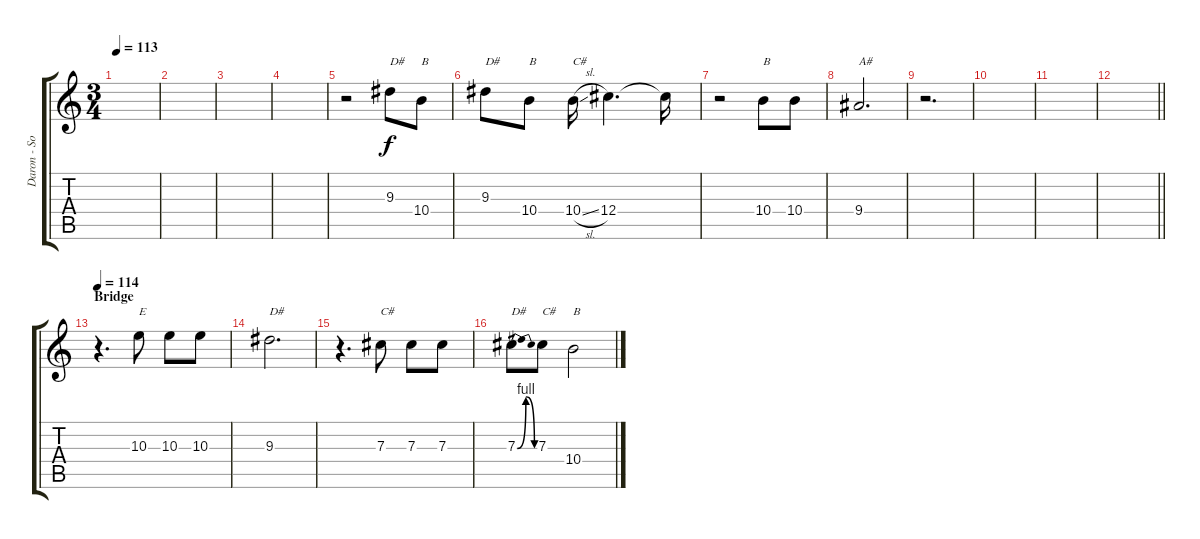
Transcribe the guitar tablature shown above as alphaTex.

\track ("Daron - Solo Guitar 1" "Daron - So") {instrument electricguitarclean}
\staff {score tabs}
\tuning (Eb4 Bb3 Gb3 Db3 Ab2 Db2) {hide}
\ts (3 4)
\tempo 113
\clef g2
\ks c
|
|
|
|
r.2 9.3.8{txt "D#"} 10.4.8{txt "B"} |
9.3.8{txt "D#"} 10.4.8{txt "B"} 10.4{sl}.16{txt "C#"} 12.4.4{d} 12.4{t}.16 |
r.2 10.4.8{txt "B"} 10.4.8 |
9.4.2{d txt "A#"} |
r.2{d} |
|
|
\barLineRight lightlight
|
\section ("" "Bridge")
\tempo 114
r.4{d} 10.3.8{txt "E"} 10.3.8 10.3.8 |
9.3.2{d txt "D#"} |
r.4{d} 7.3.8{txt "C#"} 7.3.8 7.3.8 |
7.3{be (bendrelease 0 0 15 4 40 4 60 0)}.8{txt "D#"} 7.3.8{txt "C#"} 10.4.2{txt "B"}
